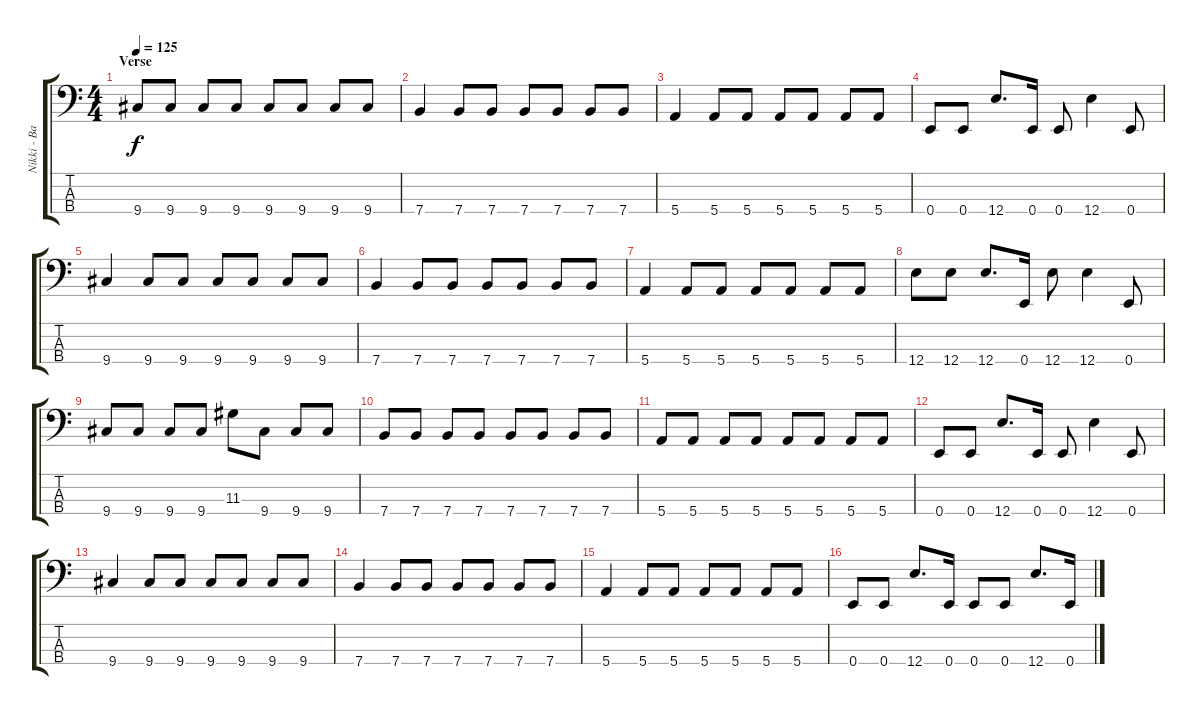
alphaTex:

\track ("Nikki - Bass" "Nikki - Ba") {instrument electricbasspick}
\staff {score tabs}
\tuning (G2 D2 A1 E1) {hide}
\ts (4 4)
\section ("" "Verse")
\tempo 125
\clef f4
\ks c
9.4.8{dy f} 9.4.8 9.4.8 9.4.8 9.4.8 9.4.8 9.4.8 9.4.8 |
7.4.4 7.4.8 7.4.8 7.4.8 7.4.8 7.4.8 7.4.8 |
5.4.4 5.4.8 5.4.8 5.4.8 5.4.8 5.4.8 5.4.8 |
0.4.8 0.4.8 12.4.8{d} 0.4.16 0.4.8 12.4.4 0.4.8 |
9.4.4 9.4.8 9.4.8 9.4.8 9.4.8 9.4.8 9.4.8 |
7.4.4 7.4.8 7.4.8 7.4.8 7.4.8 7.4.8 7.4.8 |
5.4.4 5.4.8 5.4.8 5.4.8 5.4.8 5.4.8 5.4.8 |
12.4.8 12.4.8 12.4.8{d} 0.4.16 12.4.8 12.4.4 0.4.8 |
9.4.8 9.4.8 9.4.8 9.4.8 11.3.8 9.4.8 9.4.8 9.4.8 |
7.4.8 7.4.8 7.4.8 7.4.8 7.4.8 7.4.8 7.4.8 7.4.8 |
5.4.8 5.4.8 5.4.8 5.4.8 5.4.8 5.4.8 5.4.8 5.4.8 |
0.4.8 0.4.8 12.4.8{d} 0.4.16 0.4.8 12.4.4 0.4.8 |
9.4.4 9.4.8 9.4.8 9.4.8 9.4.8 9.4.8 9.4.8 |
7.4.4 7.4.8 7.4.8 7.4.8 7.4.8 7.4.8 7.4.8 |
5.4.4 5.4.8 5.4.8 5.4.8 5.4.8 5.4.8 5.4.8 |
0.4.8 0.4.8 12.4.8{d} 0.4.16 0.4.8 0.4.8 12.4.8{d} 0.4.16
